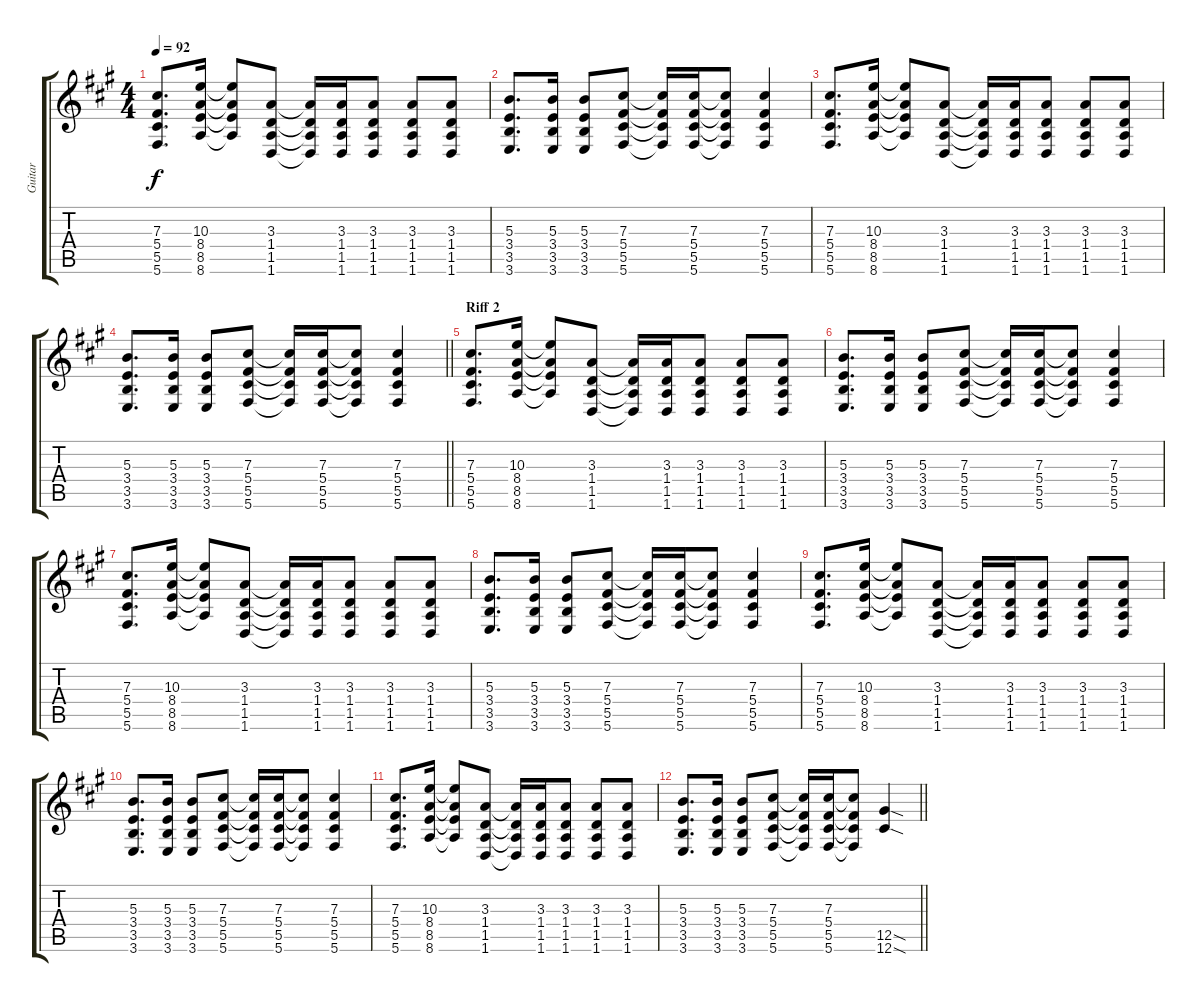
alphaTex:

\track ("Guitar" "Guitar") {instrument distortionguitar}
\staff {score tabs}
\tuning (Eb4 Bb3 Gb3 Db3 Ab2 Db2) {hide}
\ts (4 4)
\tempo 92
\clef g2
\ks a
(7.3 5.4 5.5 5.6).8{d dy f} (10.3 8.4 8.5 8.6).16 (10.3{t} 8.4{t} 8.5{t} 8.6{t}).8 (3.3 1.4 1.5 1.6).8 (3.3{t} 1.4{t} 1.5{t} 1.6{t}).16 (3.3 1.4 1.5 1.6).16 (3.3 1.4 1.5 1.6).8 (3.3 1.4 1.5 1.6).8 (3.3 1.4 1.5 1.6).8 |
(5.3 3.4 3.5 3.6).8{d} (5.3 3.4 3.5 3.6).16 (5.3 3.4 3.5 3.6).8 (7.3 5.4 5.5 5.6).8 (7.3{t} 5.4{t} 5.5{t} 5.6{t}).16 (7.3 5.4 5.5 5.6).16 (7.3{t} 5.4{t} 5.5{t} 5.6{t}).8 (7.3 5.4 5.5 5.6).4 |
(7.3 5.4 5.5 5.6).8{d} (10.3 8.4 8.5 8.6).16 (10.3{t} 8.4{t} 8.5{t} 8.6{t}).8 (3.3 1.4 1.5 1.6).8 (3.3{t} 1.4{t} 1.5{t} 1.6{t}).16 (3.3 1.4 1.5 1.6).16 (3.3 1.4 1.5 1.6).8 (3.3 1.4 1.5 1.6).8 (3.3 1.4 1.5 1.6).8 |
\barLineRight lightlight
(5.3 3.4 3.5 3.6).8{d} (5.3 3.4 3.5 3.6).16 (5.3 3.4 3.5 3.6).8 (7.3 5.4 5.5 5.6).8 (7.3{t} 5.4{t} 5.5{t} 5.6{t}).16 (7.3 5.4 5.5 5.6).16 (7.3{t} 5.4{t} 5.5{t} 5.6{t}).8 (7.3 5.4 5.5 5.6).4 |
\section ("" "Riff 2")
(7.3 5.4 5.5 5.6).8{d} (10.3 8.4 8.5 8.6).16 (10.3{t} 8.4{t} 8.5{t} 8.6{t}).8 (3.3 1.4 1.5 1.6).8 (3.3{t} 1.4{t} 1.5{t} 1.6{t}).16 (3.3 1.4 1.5 1.6).16 (3.3 1.4 1.5 1.6).8 (3.3 1.4 1.5 1.6).8 (3.3 1.4 1.5 1.6).8 |
(5.3 3.4 3.5 3.6).8{d} (5.3 3.4 3.5 3.6).16 (5.3 3.4 3.5 3.6).8 (7.3 5.4 5.5 5.6).8 (7.3{t} 5.4{t} 5.5{t} 5.6{t}).16 (7.3 5.4 5.5 5.6).16 (7.3{t} 5.4{t} 5.5{t} 5.6{t}).8 (7.3 5.4 5.5 5.6).4 |
(7.3 5.4 5.5 5.6).8{d} (10.3 8.4 8.5 8.6).16 (10.3{t} 8.4{t} 8.5{t} 8.6{t}).8 (3.3 1.4 1.5 1.6).8 (3.3{t} 1.4{t} 1.5{t} 1.6{t}).16 (3.3 1.4 1.5 1.6).16 (3.3 1.4 1.5 1.6).8 (3.3 1.4 1.5 1.6).8 (3.3 1.4 1.5 1.6).8 |
(5.3 3.4 3.5 3.6).8{d} (5.3 3.4 3.5 3.6).16 (5.3 3.4 3.5 3.6).8 (7.3 5.4 5.5 5.6).8 (7.3{t} 5.4{t} 5.5{t} 5.6{t}).16 (7.3 5.4 5.5 5.6).16 (7.3{t} 5.4{t} 5.5{t} 5.6{t}).8 (7.3 5.4 5.5 5.6).4 |
(7.3 5.4 5.5 5.6).8{d} (10.3 8.4 8.5 8.6).16 (10.3{t} 8.4{t} 8.5{t} 8.6{t}).8 (3.3 1.4 1.5 1.6).8 (3.3{t} 1.4{t} 1.5{t} 1.6{t}).16 (3.3 1.4 1.5 1.6).16 (3.3 1.4 1.5 1.6).8 (3.3 1.4 1.5 1.6).8 (3.3 1.4 1.5 1.6).8 |
(5.3 3.4 3.5 3.6).8{d} (5.3 3.4 3.5 3.6).16 (5.3 3.4 3.5 3.6).8 (7.3 5.4 5.5 5.6).8 (7.3{t} 5.4{t} 5.5{t} 5.6{t}).16 (7.3 5.4 5.5 5.6).16 (7.3{t} 5.4{t} 5.5{t} 5.6{t}).8 (7.3 5.4 5.5 5.6).4 |
(7.3 5.4 5.5 5.6).8{d} (10.3 8.4 8.5 8.6).16 (10.3{t} 8.4{t} 8.5{t} 8.6{t}).8 (3.3 1.4 1.5 1.6).8 (3.3{t} 1.4{t} 1.5{t} 1.6{t}).16 (3.3 1.4 1.5 1.6).16 (3.3 1.4 1.5 1.6).8 (3.3 1.4 1.5 1.6).8 (3.3 1.4 1.5 1.6).8 |
\barLineRight lightlight
(5.3 3.4 3.5 3.6).8{d} (5.3 3.4 3.5 3.6).16 (5.3 3.4 3.5 3.6).8 (7.3 5.4 5.5 5.6).8 (7.3{t} 5.4{t} 5.5{t} 5.6{t}).16 (7.3 5.4 5.5 5.6).16 (7.3{t} 5.4{t} 5.5{t} 5.6{t}).8 (12.5{sod} 12.6{sod}).4
